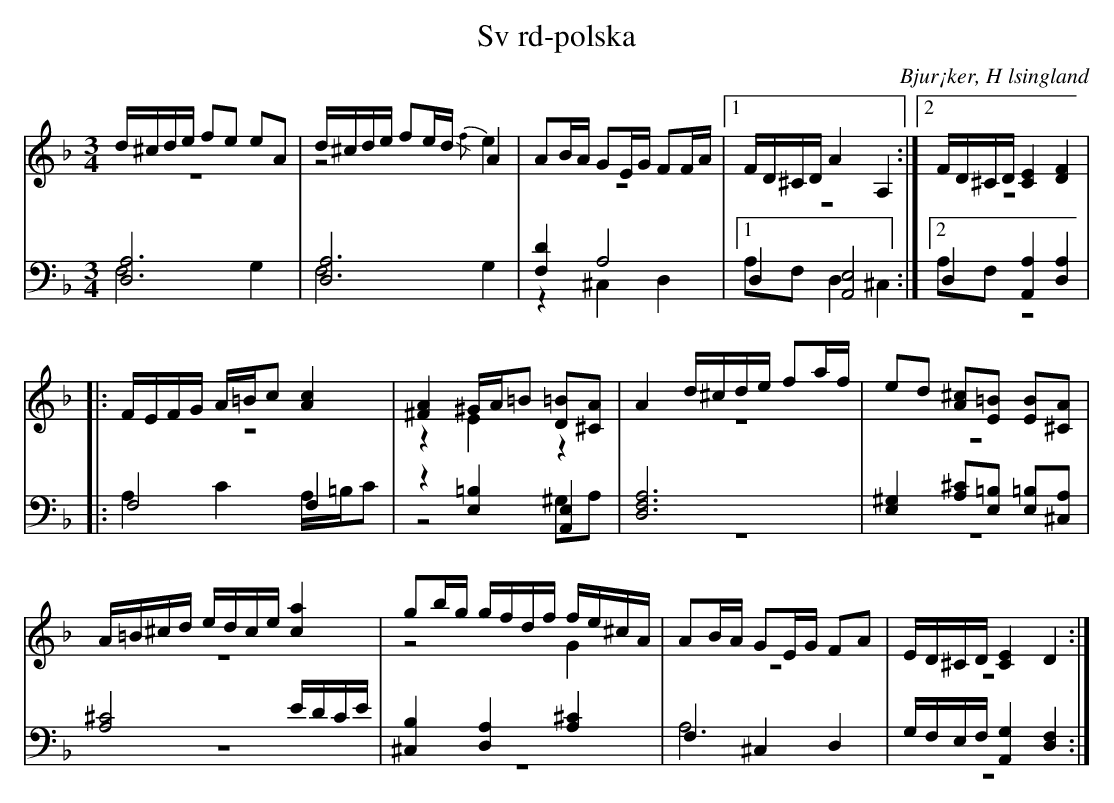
X:1
T: Sv rd-polska
O: Bjur¡ker, H lsingland
M: 3/4
L: 1/8
K: Dm
V:1
V:2 merge
V:3
V:4 merge
V:1
d/^c/d/e/ fe eA|d/^c/d/e/ fe/d/ A2|AB/A/ GE/G/ FF/A/|1 F/D/^C/D/ A2 A,2:|2 F/D/^C/D/ [C2E2] [D2F2]|
|:F/E/F/G/ A/=B/c [A2c2]|[^F2A2] ^G/A/=B [D=B][^CA]|A2 d/^c/d/e/ fa/f/|ed [A^c][E=B] [EB][^CA]|
A/=B/^c/d/ e/d/c/e/ [c2a2]|gb/g/ g/f/d/f/ f/e/^c/A/|AB/A/ GE/G/ FA|E/D/^C/D/ [C2E2] D2:|
V:2
z6|z4 {/f}e2|z6|1 z6:|2 z6|
|:z6|z2 E2 z2|z6|z6|
z6|z4 G2|z6|z6:|
V:3 clef=bass
[D,6A,6]|[D,6A,6]|[F,2D2] A,4|1 D,2 [A,,4E,4]:|2 D,2 [A,,2A,2] [D,2A,2]|
|:F,4 F,2|z2 [E,2=B,2] [A,,2E,2]|[D,6F,6A,6]|[E,2^G,2] [A,^C][E,=B,] [E,=B,][^C,A,]|
[A,4^C4] E/D/C/E/|[^C,2B,2]  [D,2A,2] [A,2^C2]|F,2 ^C,2 D,2|G,/F,/E,/F,/ [A,,2G,2] [D,2F,2]:|
V:4 clef=bass
F,4 G,2|F,4 G,2|z2 ^C,2 D,2|1 A,F, D,2 ^C,2:|2 A,F,  z4|
|:A,2 C2 A,/=B,/C|z4 ^G,A,|z6|z6|
z6|z6|A,6|z6:|
